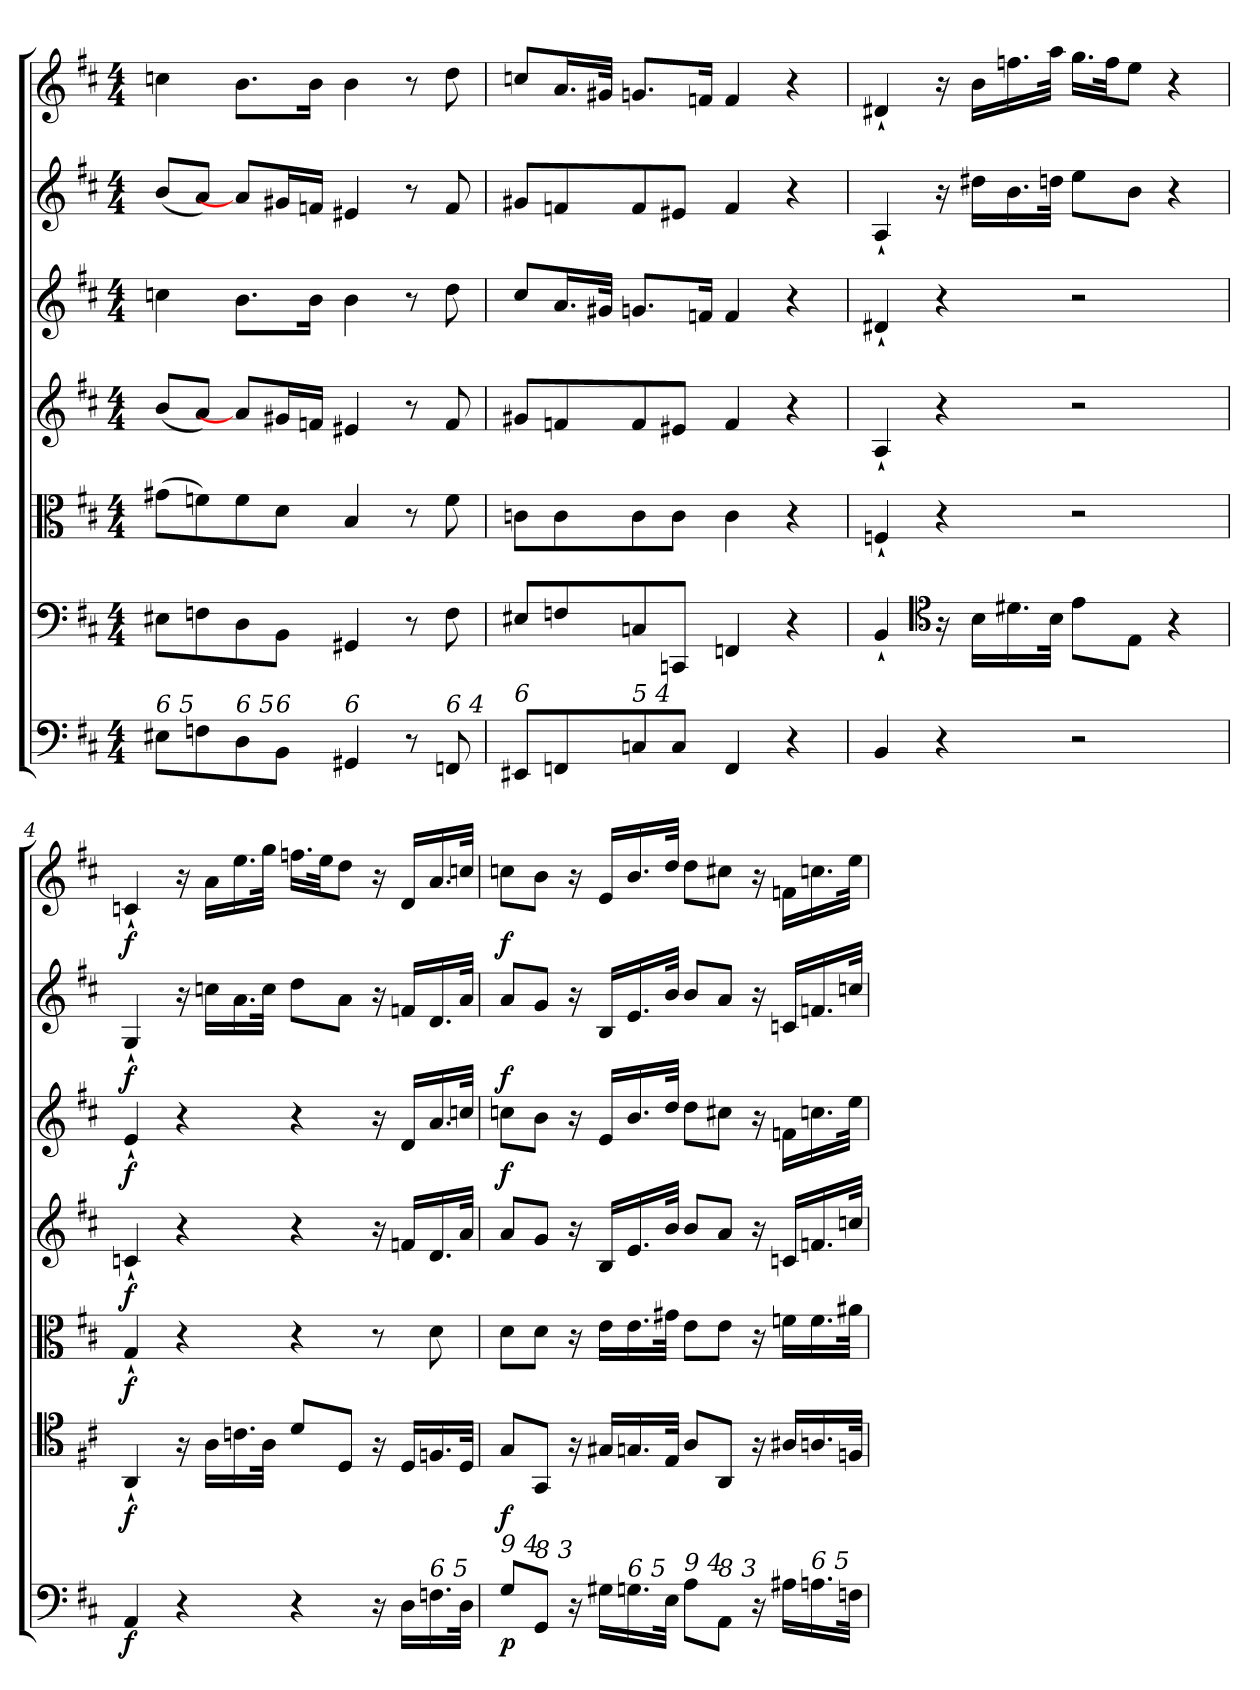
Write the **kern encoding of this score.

**kern	**dynam	**kern	**dynam	**kern	**dynam	**kern	**dynam	**kern	**dynam	**kern	**dynam	**kern	**dynam
*part7	*part7	*part6	*part6	*part5	*part5	*part4	*part4	*part3	*part3	*part2	*part2	*part1	*part1
*staff7	*staff7	*staff6	*staff6	*staff5	*staff5	*staff4	*staff4	*staff3	*staff3	*staff2	*staff2	*staff1	*staff1
*clefF4	*	*clefF4	*	*clefC3	*	*clefG2	*	*clefG2	*	*clefG2	*	*clefG2	*
*k[f#c#]	*	*k[f#c#]	*	*k[f#c#]	*	*k[f#c#]	*	*k[f#c#]	*	*k[f#c#]	*	*k[f#c#]	*
*M4/4	*	*M4/4	*	*M4/4	*	*M4/4	*	*M4/4	*	*M4/4	*	*M4/4	*
=	=	=	=	=	=	=	=	=	=	=	=	=	=
!LO:TX:a:i:t=6 5	!	!	!	!	!	!	!	!	!	!	!	!	!
8E#XL	.	8E#XL	.	(>8g#XL	.	(<8bL	.	4ccn	.	(<8bL	.	4ccn	.
8Fn	.	8Fn	.	8fn)	.	8aJ)	.	.	.	8aJ)	.	.	.
!LO:TX:a:i:t=6 5	!	!	!	!	!	!	!	!	!	!	!	!	!
8D	.	8D	.	8f	.	8aL]	.	8.bL	.	8aL]	.	8.bL	.
!LO:TX:a:i:t=6	!	!	!	!	!	!	!	!	!	!	!	!	!
8BBJ	.	8BBJ	.	8dJ	.	16g#XL	.	.	.	16g#XL	.	.	.
.	.	.	.	.	.	16fnJJ	.	16bJk	.	16fnJJ	.	16bJk	.
!LO:TX:a:i:t=6	!	!	!	!	!	!	!	!	!	!	!	!	!
4GG#X	.	4GG#X	.	4B	.	4e#X	.	4b	.	4e#X	.	4b	.
8r	.	8r	.	8r	.	8r	.	8r	.	8r	.	8r	.
!LO:TX:a:i:t=6 4	!	!	!	!	!	!	!	!	!	!	!	!	!
8FFn	.	8F	.	8f	.	8f	.	8dd	.	8f	.	8dd	.
=2	=2	=2	=2	=2	=2	=2	=2	=2	=2	=2	=2	=2	=2
!LO:TX:a:i:t=6	!	!	!	!	!	!	!	!	!	!	!	!	!
8EE#XL	.	8E#XL	.	8cnL	.	8g#XL	.	8cc#L	.	8g#XL	.	8ccnL	.
8FFn	.	8Fn	.	8c	.	8fn	.	16.aL	.	8fn	.	16.aL	.
.	.	.	.	.	.	.	.	32g#XJJk	.	.	.	32g#XJJk	.
!LO:TX:a:i:t=5 4	!	!	!	!	!	!	!	!	!	!	!	!	!
8Cn	.	8Cn	.	8c	.	8f	.	8.gnL	.	8f	.	8.gnL	.
8CJ	.	8CCnJ	.	8cJ	.	8e#XJ	.	.	.	8e#XJ	.	.	.
.	.	.	.	.	.	.	.	16fnJk	.	.	.	16fnJk	.
4FF	.	4FFn	.	4c	.	4f	.	4f	.	4f	.	4f	.
4r	.	4r	.	4r	.	4r	.	4r	.	4r	.	4r	.
=3	=3	=3	=3	=3	=3	=3	=3	=3	=3	=3	=3	=3	=3
4BB	.	4BB`<	.	4Fn`<	.	4A`<	.	4d#X`<	.	4A`<	.	4d#X`<	.
*	*	*clefC4	*	*	*	*	*	*	*	*	*	*	*
4r	.	16r	.	4r	.	4r	.	4r	.	16r	.	16r	.
.	.	16BLL	.	.	.	.	.	.	.	16dd#XLL	.	16bLL	.
.	.	16.d#X	.	.	.	.	.	.	.	16.b	.	16.ffn	.
.	.	32BJJk	.	.	.	.	.	.	.	32ddnJJk	.	32aaJJk	.
2r	.	8eL	.	2r	.	2r	.	2r	.	8eeL	.	16.ggLL	.
.	.	.	.	.	.	.	.	.	.	.	.	32ffJK	.
.	.	8EJ	.	.	.	.	.	.	.	8bJ	.	8eeJ	.
.	.	4r	.	.	.	.	.	.	.	4r	.	4r	.
=4	=4	=4	=4	=4	=4	=4	=4	=4	=4	=4	=4	=4	=4
4AA	f	4AA`<	f	4G`<	f	4cn`<	f	4e`<	f	4G`<	f	4cn`<	f
4r	.	16r	.	4r	.	4r	.	4r	.	16r	.	16r	.
.	.	16ALL	.	.	.	.	.	.	.	16ccnLL	.	16aLL	.
.	.	16.cn	.	.	.	.	.	.	.	16.a	.	16.ee	.
.	.	32AJJk	.	.	.	.	.	.	.	32ccJJk	.	32ggJJk	.
4r	.	8dL	.	4r	.	4r	.	4r	.	8ddL	.	16.ffnLL	.
.	.	.	.	.	.	.	.	.	.	.	.	32eeJK	.
.	.	8DJ	.	.	.	.	.	.	.	8aJ	.	8ddJ	.
16r	.	16r	.	8r	.	16r	.	16r	.	16r	.	16r	.
16DLL	.	16DLL	.	.	.	16fnLL	.	16dLL	.	16fnLL	.	16dLL	.
!LO:TX:a:i:t=6 5	!	!	!	!	!	!	!	!	!	!	!	!	!
16.Fn	.	16.Fn	.	8d	.	16.d	.	16.a	.	16.d	.	16.a	.
32DJJk	.	32DJJk	.	.	.	32aJJk	.	32ccnJJk	.	32aJJk	.	32ccnJJk	.
=5	=5	=5	=5	=5	=5	=5	=5	=5	=5	=5	=5	=5	=5
!LO:TX:a:i:t=9 4	!	!	!	!	!	!	!	!	!	!	!	!	!
8GL	p	8GL	f	8dL	.	8aL	.	8ccnL	f	8aL	f	8ccnL	f
!LO:TX:a:i:t=8 3	!	!	!	!	!	!	!	!	!	!	!	!	!
8GGJ	.	8GGJ	.	8dJ	.	8gJ	.	8bJ	.	8gJ	.	8bJ	.
16r	.	16r	.	16r	.	16r	.	16r	.	16r	.	16r	.
16G#XLL	.	16G#XLL	.	16eLL	.	16BLL	.	16eLL	.	16BLL	.	16eLL	.
!LO:TX:a:i:t=6 5	!	!	!	!	!	!	!	!	!	!	!	!	!
16.Gn	.	16.Gn	.	16.e	.	16.e	.	16.b	.	16.e	.	16.b	.
32EJJk	.	32EJJk	.	32g#XJJk	.	32bJJk	.	32ddJJk	.	32bJJk	.	32ddJJk	.
!LO:TX:a:i:t=9 4	!	!	!	!	!	!	!	!	!	!	!	!	!
8AL	.	8AL	.	8eL	.	8bL	.	8ddL	.	8bL	.	8ddL	.
!LO:TX:a:i:t=8 3	!	!	!	!	!	!	!	!	!	!	!	!	!
8AAJ	.	8AAJ	.	8eJ	.	8aJ	.	8cc#XJ	.	8aJ	.	8cc#XJ	.
16r	.	16r	.	16r	.	16r	.	16r	.	16r	.	16r	.
16A#XLL	.	16A#XLL	.	16fnLL	.	16cnLL	.	16fnLL	.	16cnLL	.	16fnLL	.
!LO:TX:a:i:t=6 5	!	!	!	!	!	!	!	!	!	!	!	!	!
16.An	.	16.An	.	16.f	.	16.fn	.	16.ccn	.	16.fn	.	16.ccn	.
32FnJJk	.	32FnJJk	.	32a#XJJk	.	32ccnJJk	.	32eeJJk	.	32ccnJJk	.	32eeJJk	.
=	=	=	=	=	=	=	=	=	=	=	=	=	=
*-	*-	*-	*-	*-	*-	*-	*-	*-	*-	*-	*-	*-	*-
